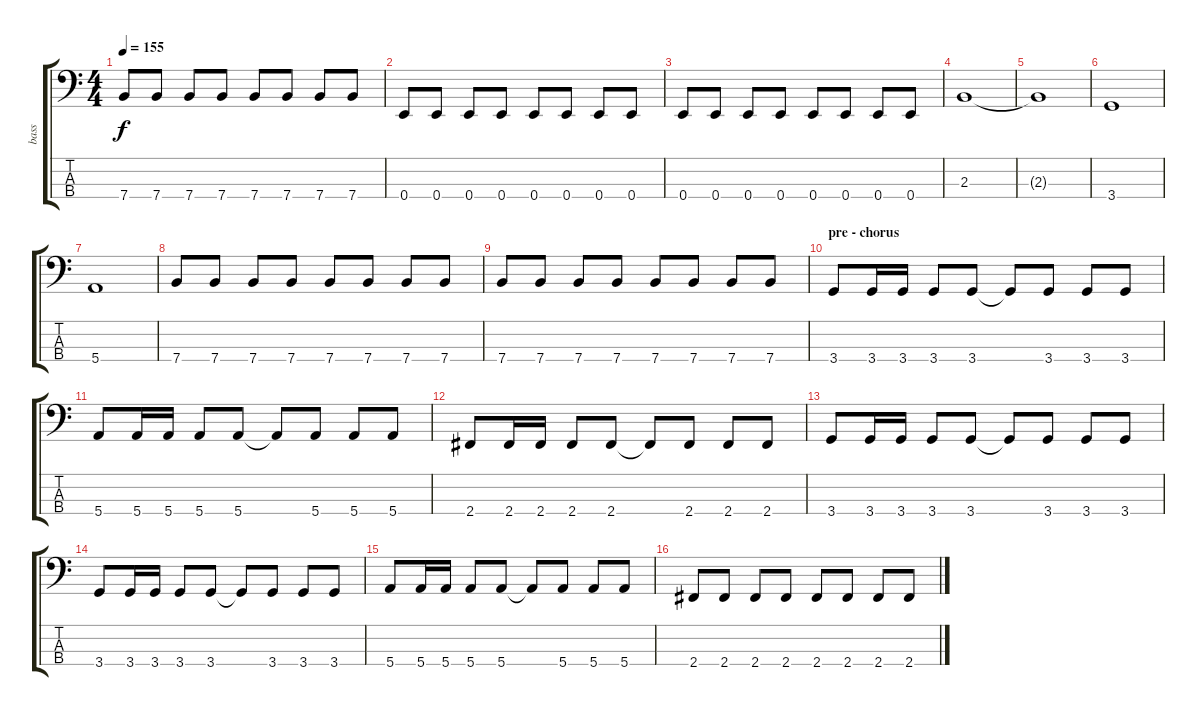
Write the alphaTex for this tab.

\track ("bass" "bass") {instrument electricbassfinger}
\staff {score tabs}
\tuning (G2 D2 A1 E1) {hide}
\ts (4 4)
\tempo 155
\clef f4
\ks c
7.4.8{dy f} 7.4.8 7.4.8 7.4.8 7.4.8 7.4.8 7.4.8 7.4.8 |
0.4.8 0.4.8 0.4.8 0.4.8 0.4.8 0.4.8 0.4.8 0.4.8 |
0.4.8 0.4.8 0.4.8 0.4.8 0.4.8 0.4.8 0.4.8 0.4.8 |
2.3.1 |
2.3{t}.1 |
3.4.1 |
5.4.1 |
7.4.8 7.4.8 7.4.8 7.4.8 7.4.8 7.4.8 7.4.8 7.4.8 |
7.4.8 7.4.8 7.4.8 7.4.8 7.4.8 7.4.8 7.4.8 7.4.8 |
\section ("" "pre - chorus")
3.4.8 3.4.16 3.4.16 3.4.8 3.4.8 3.4{t}.8 3.4.8 3.4.8 3.4.8 |
5.4.8 5.4.16 5.4.16 5.4.8 5.4.8 5.4{t}.8 5.4.8 5.4.8 5.4.8 |
2.4.8 2.4.16 2.4.16 2.4.8 2.4.8 2.4{t}.8 2.4.8 2.4.8 2.4.8 |
3.4.8 3.4.16 3.4.16 3.4.8 3.4.8 3.4{t}.8 3.4.8 3.4.8 3.4.8 |
3.4.8 3.4.16 3.4.16 3.4.8 3.4.8 3.4{t}.8 3.4.8 3.4.8 3.4.8 |
5.4.8 5.4.16 5.4.16 5.4.8 5.4.8 5.4{t}.8 5.4.8 5.4.8 5.4.8 |
2.4.8 2.4.8 2.4.8 2.4.8 2.4.8 2.4.8 2.4.8 2.4.8
